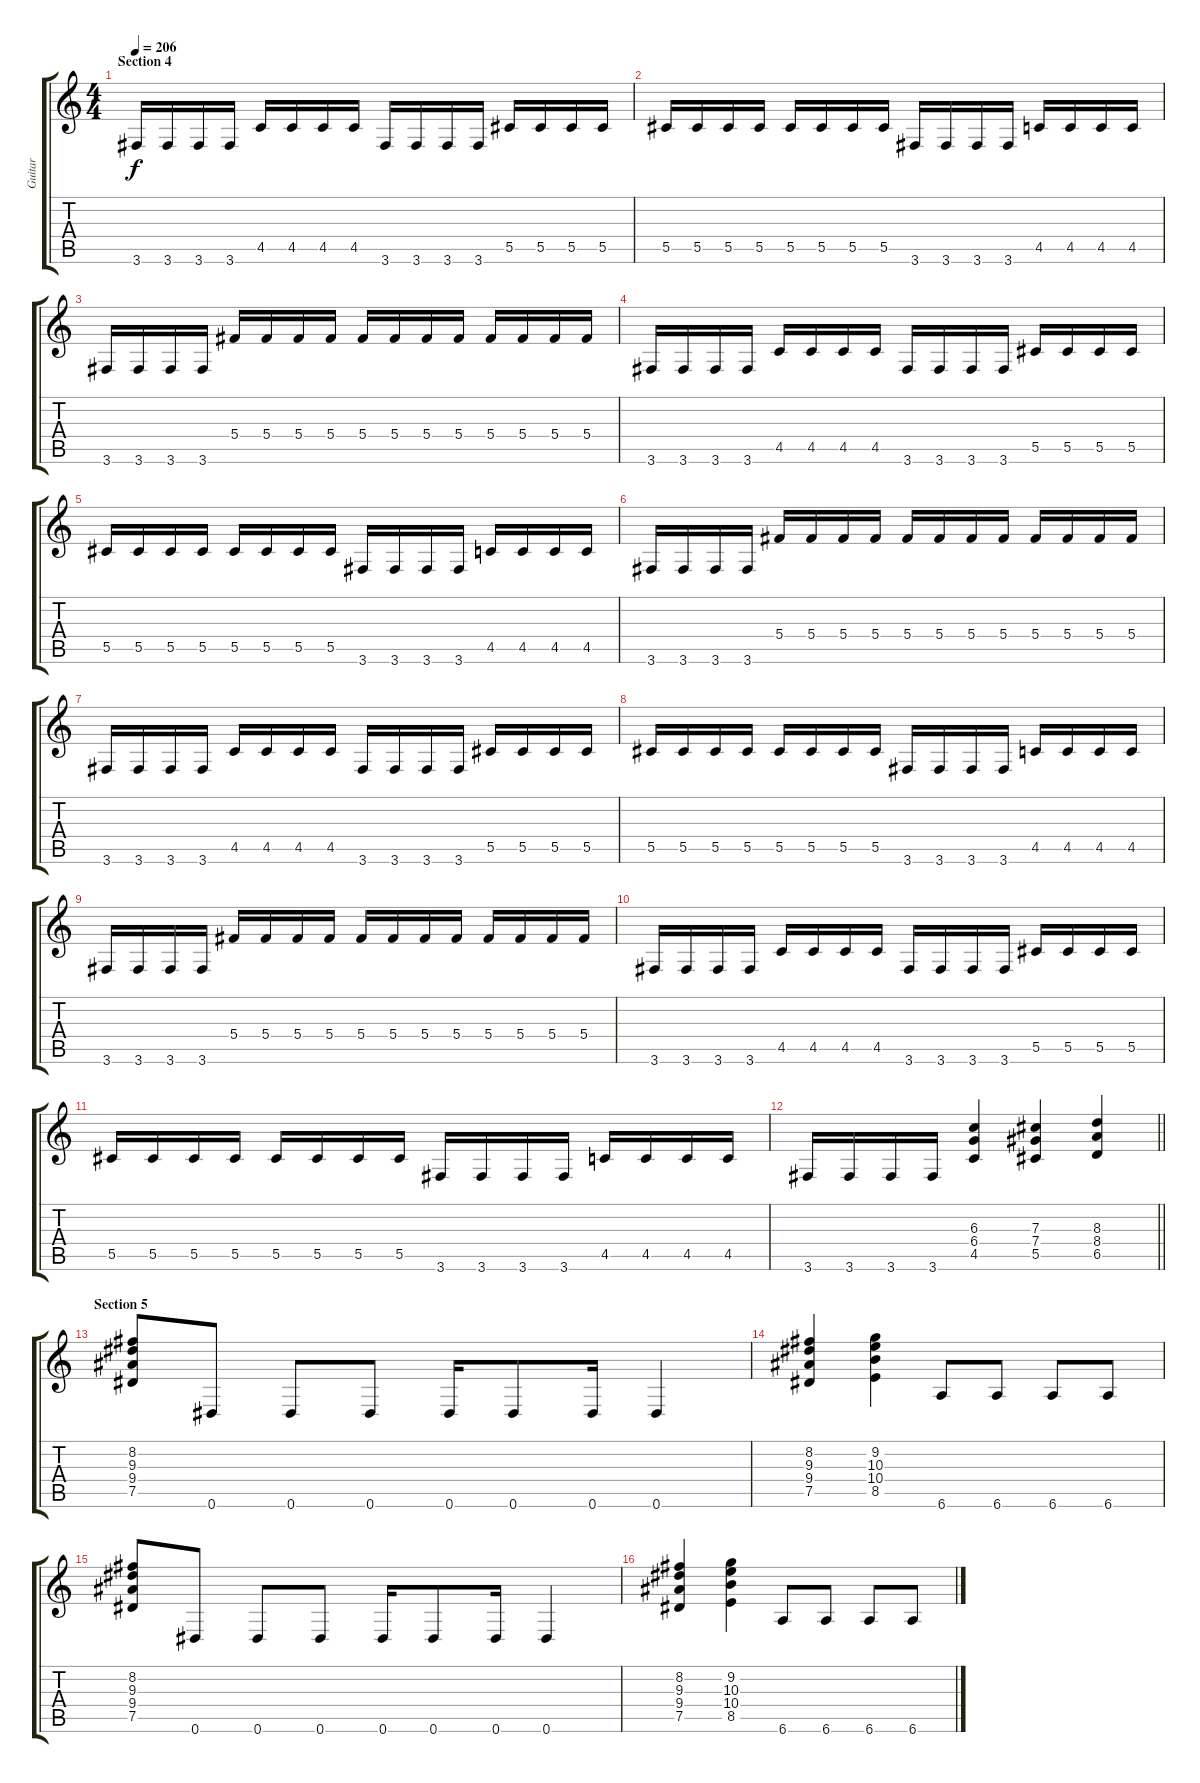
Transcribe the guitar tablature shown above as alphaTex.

\track ("Guitar" "Guitar") {instrument distortionguitar}
\staff {score tabs}
\tuning (Eb4 Bb3 Gb3 Db3 Ab2 Eb2) {hide}
\ts (4 4)
\section ("" "Section 4")
\tempo 206
\clef g2
\ks c
3.6.16{dy f} 3.6.16 3.6.16 3.6.16 4.5.16 4.5.16 4.5.16 4.5.16 3.6.16 3.6.16 3.6.16 3.6.16 5.5.16 5.5.16 5.5.16 5.5.16 |
5.5.16 5.5.16 5.5.16 5.5.16 5.5.16 5.5.16 5.5.16 5.5.16 3.6.16 3.6.16 3.6.16 3.6.16 4.5.16 4.5.16 4.5.16 4.5.16 |
3.6.16 3.6.16 3.6.16 3.6.16 5.4.16 5.4.16 5.4.16 5.4.16 5.4.16 5.4.16 5.4.16 5.4.16 5.4.16 5.4.16 5.4.16 5.4.16 |
3.6.16 3.6.16 3.6.16 3.6.16 4.5.16 4.5.16 4.5.16 4.5.16 3.6.16 3.6.16 3.6.16 3.6.16 5.5.16 5.5.16 5.5.16 5.5.16 |
5.5.16 5.5.16 5.5.16 5.5.16 5.5.16 5.5.16 5.5.16 5.5.16 3.6.16 3.6.16 3.6.16 3.6.16 4.5.16 4.5.16 4.5.16 4.5.16 |
3.6.16 3.6.16 3.6.16 3.6.16 5.4.16 5.4.16 5.4.16 5.4.16 5.4.16 5.4.16 5.4.16 5.4.16 5.4.16 5.4.16 5.4.16 5.4.16 |
3.6.16 3.6.16 3.6.16 3.6.16 4.5.16 4.5.16 4.5.16 4.5.16 3.6.16 3.6.16 3.6.16 3.6.16 5.5.16 5.5.16 5.5.16 5.5.16 |
5.5.16 5.5.16 5.5.16 5.5.16 5.5.16 5.5.16 5.5.16 5.5.16 3.6.16 3.6.16 3.6.16 3.6.16 4.5.16 4.5.16 4.5.16 4.5.16 |
3.6.16 3.6.16 3.6.16 3.6.16 5.4.16 5.4.16 5.4.16 5.4.16 5.4.16 5.4.16 5.4.16 5.4.16 5.4.16 5.4.16 5.4.16 5.4.16 |
3.6.16 3.6.16 3.6.16 3.6.16 4.5.16 4.5.16 4.5.16 4.5.16 3.6.16 3.6.16 3.6.16 3.6.16 5.5.16 5.5.16 5.5.16 5.5.16 |
5.5.16 5.5.16 5.5.16 5.5.16 5.5.16 5.5.16 5.5.16 5.5.16 3.6.16 3.6.16 3.6.16 3.6.16 4.5.16 4.5.16 4.5.16 4.5.16 |
\barLineRight lightlight
3.6.16 3.6.16 3.6.16 3.6.16 (6.3 6.4 4.5).4 (7.3 7.4 5.5).4 (8.3 8.4 6.5).4 |
\section ("" "Section 5")
(8.2 9.3 9.4 7.5).8 0.6.8 0.6.8 0.6.8 0.6.16 0.6.8 0.6.16 0.6.4 |
(8.2 9.3 9.4 7.5).4 (9.2 10.3 10.4 8.5).4 6.6.8 6.6.8 6.6.8 6.6.8 |
(8.2 9.3 9.4 7.5).8 0.6.8 0.6.8 0.6.8 0.6.16 0.6.8 0.6.16 0.6.4 |
(8.2 9.3 9.4 7.5).4 (9.2 10.3 10.4 8.5).4 6.6.8 6.6.8 6.6.8 6.6.8
